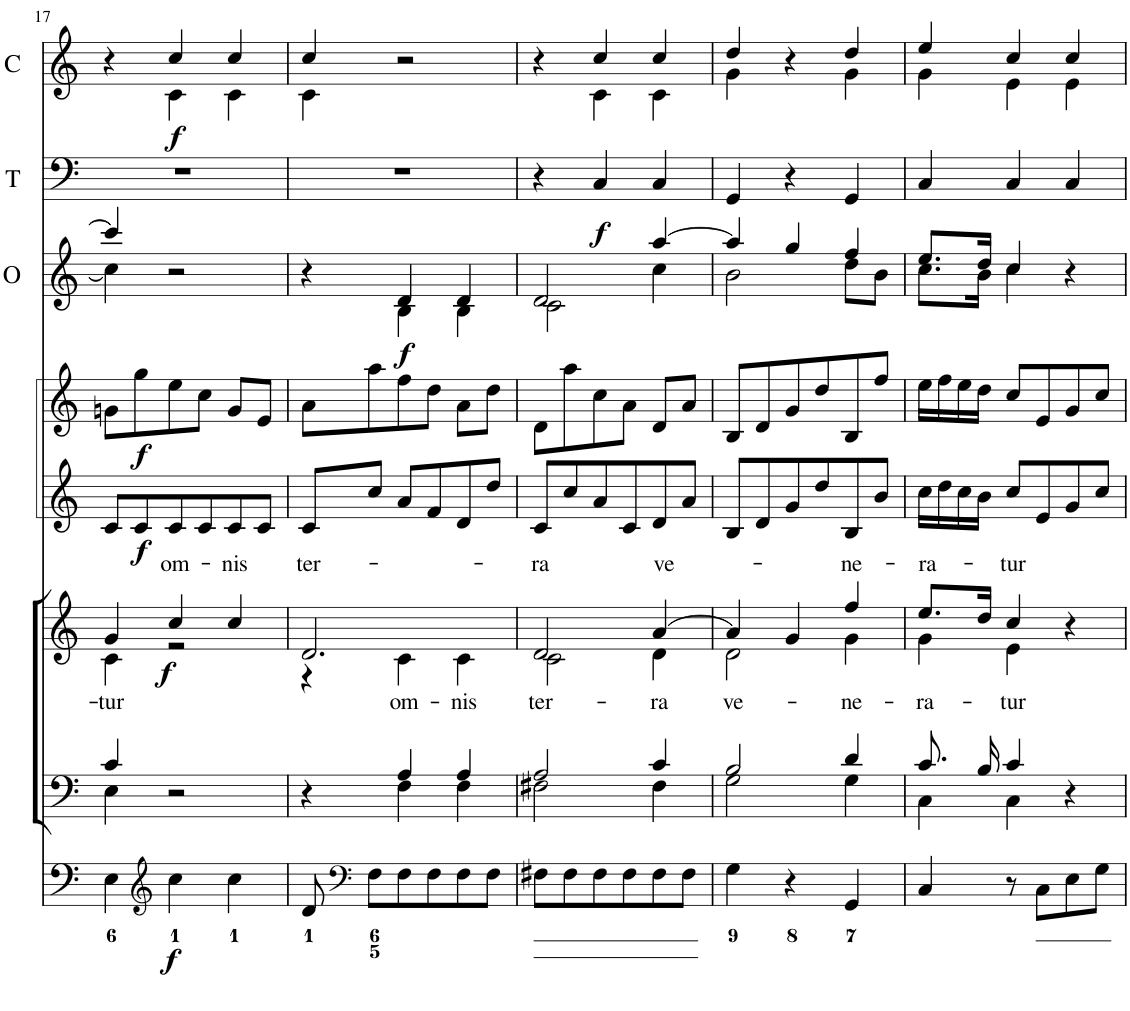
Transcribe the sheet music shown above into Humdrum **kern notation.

**kern	**dynam	**kern	**kern	**text	**dynam	**kern	**dynam	**kern	**dynam	**kern	**dynam	**kern	**dynam	**kern	**dynam
*part8	*part8	*part7	*part6	*part6	*part6	*part5	*part5	*part4	*part4	*part3	*part3	*part2	*part2	*part1	*part1
*staff8	*staff8	*staff7	*staff6	*staff6	*staff6	*staff5	*staff5	*staff4	*staff4	*staff3	*staff3	*staff2	*staff2	*staff1	*staff1
*I"Organ	*	*I"Voice	*I"Voice	*	*	*I"Violino 2	*	*I"Violino 1	*	*I"Oboi	*	*I"Timpani	*	*I"Clarini	*
*	*	*	*	*	*	*I'Vln	*	*I'Vln	*	*I'O	*	*I'T	*	*I'C	*
!!LO:PB:g=z
*clefF4	*	*clefF4	*clefG2	*	*	*clefG2	*	*clefG2	*	*clefG2	*	*clefF4	*	*clefG2	*
*k[]	*	*k[]	*k[]	*	*	*k[]	*	*k[]	*	*k[]	*	*k[]	*	*k[]	*
*M3/4	*	*M3/4	*M3/4	*	*	*M3/4	*	*M3/4	*	*M3/4	*	*M3/4	*	*M3/4	*
=17	=17	=17	=17	=17	=17	=17	=17	=17	=17	=17	=17	=17	=17	=17	=17
*	*	*^	*	*	*	*	*	*	*	*	*	*	*	*	*
!	!	!	!	!	!LO:LY:b	!	!	!	!	!	!	!	!	!	!	!
*	*	*	*	*^	*	*	*	*	*	*	*^	*	*	*	*^	*
4E\	.	4c/	4E\	4g/	4c\	-tur	.	8c/L	.	8gn\L	.	4ccc/]	4cc\]	.	2.r	.	4r	4ryy	.
!	!	!	!	!	!	!	!	!	!LO:DY:b	!	!LO:DY:b	!	!	!	!	!	!	!	!
.	.	.	.	.	.	.	.	8c/	f	8gg\	f	.	.	.	.	.	.	.	.
*clefG2	*	*	*	*	*	*	*	*	*	*	*	*	*	*	*	*	*	*	*
!	!LO:DY:b	!	!	!	!	!LO:LY:a	!LO:DY:b	!	!	!	!	!	!	!	!	!	!	!	!LO:DY:b
4cc\	f	2r	2ryy	4cc/	2r	om-	f	8c/	.	8ee\	.	2r	2ryy	.	.	.	4cc/	4c\	f
.	.	.	.	.	.	.	.	8c/	.	8cc\J	.	.	.	.	.	.	.	.	.
!	!	!	!	!	!	!LO:LY:a	!	!	!	!	!	!	!	!	!	!	!	!	!
4cc\	.	.	.	4cc/	.	-nis	.	8c/	.	8g/L	.	.	.	.	.	.	4cc/	4c\	.
.	.	.	.	.	.	.	.	8c/J	.	8e/J	.	.	.	.	.	.	.	.	.
=18	=18	=18	=18	=18	=18	=18	=18	=18	=18	=18	=18	=18	=18	=18	=18	=18	=18	=18	=18
!	!	!	!	!	!	!LO:LY:a	!	!	!	!	!	!	!	!	!	!	!	!	!
8d/	.	4r	4ryy	2.d/	4r	ter-	.	8c/L	.	8a\L	.	4r	4ryy	.	2.r	.	4cc/	4c\	.
*clefF4	*	*	*	*	*	*	*	*	*	*	*	*	*	*	*	*	*	*	*
8F\L	.	.	.	.	.	.	.	8cc/J	.	8aa\	.	.	.	.	.	.	.	.	.
!	!	!	!	!	!	!LO:LY:b	!	!	!	!	!	!	!	!LO:DY:b	!	!	!	!	!
8F\	.	4A/	4F\	.	4c\	om-	.	8a/L	.	8ff\	.	4d/	4B\	f	.	.	2r	2ryy	.
8F\	.	.	.	.	.	.	.	8f/	.	8dd\J	.	.	.	.	.	.	.	.	.
!	!	!	!	!	!	!LO:LY:b	!	!	!	!	!	!	!	!	!	!	!	!	!
8F\	.	4A/	4F\	.	4c\	-nis	.	8d/	.	8a\L	.	4d/	4B\	.	.	.	.	.	.
8F\J	.	.	.	.	.	.	.	8dd/J	.	8dd\J	.	.	.	.	.	.	.	.	.
=19	=19	=19	=19	=19	=19	=19	=19	=19	=19	=19	=19	=19	=19	=19	=19	=19	=19	=19	=19
!	!	!	!	!	!	!LO:LY:a	!	!	!	!	!	!	!	!	!	!	!	!	!
!	!	!	!	!	!	!LO:LY:b	!	!	!	!	!	!	!	!	!	!	!	!	!
8F#X\L	.	2A/	2F#X\	2d/	2c\	ter-	.	8c/L	.	8d\L	.	2d/	2c\	.	4r	.	4r	4ryy	.
8F#\	.	.	.	.	.	.	.	8cc/	.	8aa\	.	.	.	.	.	.	.	.	.
!	!	!	!	!	!	!	!	!	!	!	!	!	!	!	!	!LO:DY:b	!	!	!
8F#\	.	.	.	.	.	.	.	8a/	.	8cc\	.	.	.	.	4C/	f	4cc/	4c\	.
8F#\	.	.	.	.	.	.	.	8c/	.	8a\J	.	.	.	.	.	.	.	.	.
!	!	!	!	!	!	!LO:LY:a	!	!	!	!	!	!	!	!	!	!	!	!	!
!	!	!	!	!	!	!LO:LY:b	!	!	!	!	!	!	!	!	!	!	!	!	!
8F#\	.	4c/	4F#\	[4a/	4d\	-ra	.	8d/	.	8d/L	.	[4aa/	4cc\	.	4C/	.	4cc/	4c\	.
8F#\J	.	.	.	.	.	.	.	8a/J	.	8a/J	.	.	.	.	.	.	.	.	.
=20	=20	=20	=20	=20	=20	=20	=20	=20	=20	=20	=20	=20	=20	=20	=20	=20	=20	=20	=20
!	!	!	!	!	!	!LO:LY:b	!	!	!	!	!	!	!	!	!	!	!	!	!
4G\	.	2B/	2G\	4a/]	2d\	ve-	.	8B/L	.	8B/L	.	4aa/]	2b\	.	4GG/	.	4dd/	4g\	.
.	.	.	.	.	.	.	.	8d/	.	8d/	.	.	.	.	.	.	.	.	.
4r	.	.	.	4g/	.	.	.	8g/	.	8g/	.	4gg/	.	.	4r	.	4r	4ryy	.
.	.	.	.	.	.	.	.	8dd/	.	8dd/	.	.	.	.	.	.	.	.	.
!	!	!	!	!	!	!LO:LY:a	!	!	!	!	!	!	!	!	!	!	!	!	!
!	!	!	!	!	!	!LO:LY:b	!	!	!	!	!	!	!	!	!	!	!	!	!
4GG/	.	4d/	4G\	4ff/	4g\	-ne-	.	8B/	.	8B/	.	4ff/	8dd\L	.	4GG/	.	4dd/	4g\	.
.	.	.	.	.	.	.	.	8b/J	.	8ff/J	.	.	8b\J	.	.	.	.	.	.
=21	=21	=21	=21	=21	=21	=21	=21	=21	=21	=21	=21	=21	=21	=21	=21	=21	=21	=21	=21
!	!	!	!	!	!	!LO:LY:a	!	!	!	!	!	!	!	!	!	!	!	!	!
!	!	!	!	!	!	!LO:LY:b	!	!	!	!	!	!	!	!	!	!	!	!	!
4C/	.	8.c/L	4C\	8.ee/L	4g\	-ra-	.	16cc\LL	.	16ee\LL	.	8.ee/L	8.cc\L	.	4C/	.	4ee/	4g\	.
.	.	.	.	.	.	.	.	16dd\	.	16ff\	.	.	.	.	.	.	.	.	.
.	.	.	.	.	.	.	.	16cc\	.	16ee\	.	.	.	.	.	.	.	.	.
.	.	16B/Jk	.	16dd/Jk	.	.	.	16b\JJ	.	16dd\JJ	.	16dd/Jk	16b\Jk	.	.	.	.	.	.
!	!	!	!	!	!	!LO:LY:a	!	!	!	!	!	!	!	!	!	!	!	!	!
!	!	!	!	!	!	!LO:LY:b	!	!	!	!	!	!	!	!	!	!	!	!	!
8r	.	4c/	4C\	4cc/	4e\	-tur	.	8cc/L	.	8cc/L	.	4cc/	4cc\	.	4C/	.	4cc/	4e\	.
8C\L	.	.	.	.	.	.	.	8e/	.	8e/	.	.	.	.	.	.	.	.	.
8E\	.	4r	4ryy	4r	4ryy	.	.	8g/	.	8g/	.	4r	4ryy	.	4C/	.	4cc/	4e\	.
8G\J	.	.	.	.	.	.	.	8cc/J	.	8cc/J	.	.	.	.	.	.	.	.	.
*	*	*v	*v	*	*	*	*	*	*	*	*	*v	*v	*	*	*	*v	*v	*
*	*	*	*v	*v	*	*	*	*	*	*	*	*	*	*	*	*
=	=	=	=	=	=	=	=	=	=	=	=	=	=	=	=
*-	*-	*-	*-	*-	*-	*-	*-	*-	*-	*-	*-	*-	*-	*-	*-
